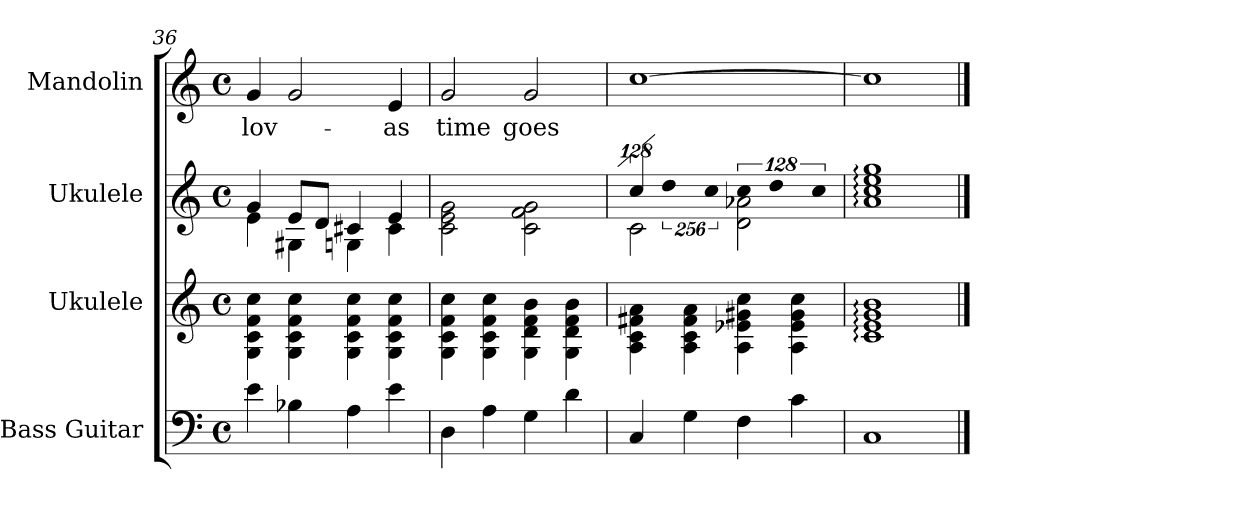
**kern	**kern	**kern	**kern	**text
*part4	*part3	*part2	*part1	*part1
*staff4	*staff3	*staff2	*staff1	*staff1
*I"Bass Guitar	*I"Ukulele	*I"Ukulele	*I"Mandolin	*
*clefF4	*	*	*clefG2	*
*ITrd7c12	*	*	*	*
*k[]	*k[]	*k[]	*k[]	*
*C:	*C:	*C:	*C:	*
*M4/4	*M4/4	*M4/4	*M4/4	*
*met(c)	*met(c)	*met(c)	*met(c)	*
=36	=36	=36	=36	=36
*	*	*^	*	*
!	!	!	!	!	!LO:LY:b:color=#00007F
4Ei\	4Gj\ 4cj 4fj 4ccj	4gZ/	4eZ\	4gV/	lov-
4BB-Xi\	4Gj\ 4cj 4fj 4ccj	8eZ/L	4G#Z\	2gV/	.
.	.	8dZ/J	.	.	.
4AAi\	4Gj\ 4cj 4fj 4ccj	4c#Z/	4GZ\	.	.
!	!	!	!	!	!LO:LY:b:color=#00007F
4Ei\	4Gj\ 4cj 4fj 4ccj	4eZ/	4c#Z\	4eV/	as
*	*	*v	*v	*	*
=37	=37	=37	=37	=37
*	*	*^	*	*
!	!	!	!	!	!LO:LY:b:color=#00007F
*	*	*v	*v	*	*
4DDi\	4Gj\ 4cj 4fj 4ccj	2cZ\ 2eZ 2gZ	2gV/	time
4AAi\	4Gj\ 4cj 4fj 4ccj	.	.	.
!	!	!	!	!LO:LY:b:color=#00007F
4GGi\	4Gj\ 4dj 4fj 4bj	2cZ\ 2fZ 2gZ	2gV/	goes
4Di\	4Gj\ 4dj 4fj 4bj	.	.	.
=38	=38	=38	=38	=38
!	!	!LO:N:vis=4	!	!
*	*	*^	*	*
4CCi/	4Aj\ 4cj 4f#j 4aj	512%85ccZ/	2cZ\	[1ccV	.
!	!	!LO:N:vis=4	!	!	!
.	.	1024%171ddZ\	.	.	.
4GGi\	4Aj\ 4cj 4f#j 4aj	.	.	.	.
!	!	!LO:N:vis=4	!	!	!
.	.	1024%171ccZ\	.	.	.
!	!	!LO:N:vis=4	!	!	!
4FFi\	4Aj\ 4e-j 4g#j 4ccj	512%85ccZ/	2dZ\ 2a-Z	.	.
!	!	!LO:N:vis=4	!	!	!
.	.	1024%171ddZ/	.	.	.
4Ci\	4Aj\ 4e-j 4g#j 4ccj	.	.	.	.
!	!	!LO:N:vis=4	!	!	!
.	.	1024%171ccZ/	.	.	.
*	*	*v	*v	*	*
=39	=39	=39	=39	=39
1CC:i	1cj: 1ej: 1gj: 1bj:	1aZ: 1ccZ: 1eeZ: 1ggZ:	1ccV]	.
==	==	==	==	==
*-	*-	*-	*-	*-
